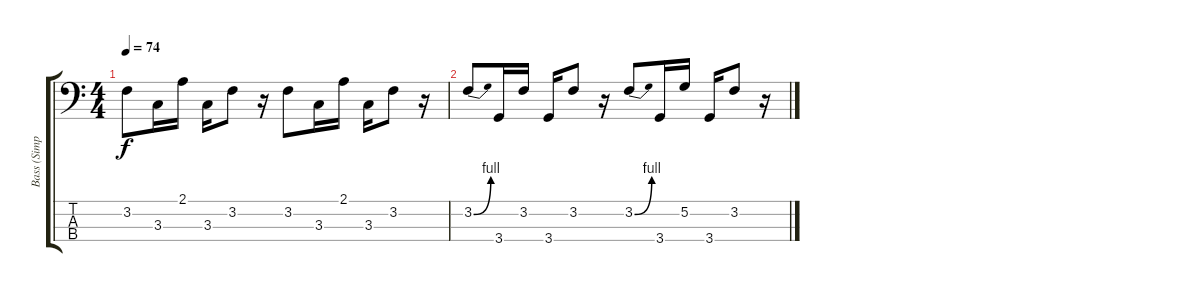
\track ("Bass (Simple But Clean)" "Bass (Simp") {instrument electricbassfinger}
\staff {score tabs}
\tuning (G2 D2 A1 E1) {hide}
\ts (4 4)
\tempo 74
\clef f4
\ks c
3.2.8{dy f} 3.3.16 2.1.16 3.3.16 3.2.8 r.16 3.2.8 3.3.16 2.1.16 3.3.16 3.2.8 r.16 |
3.2{be (bend 0 0 60 4)}.8 3.4.16 3.2.16 3.4.16 3.2.8 r.16 3.2{be (bend 0 0 60 4)}.8 3.4.16 5.2.16 3.4.16 3.2.8 r.16
